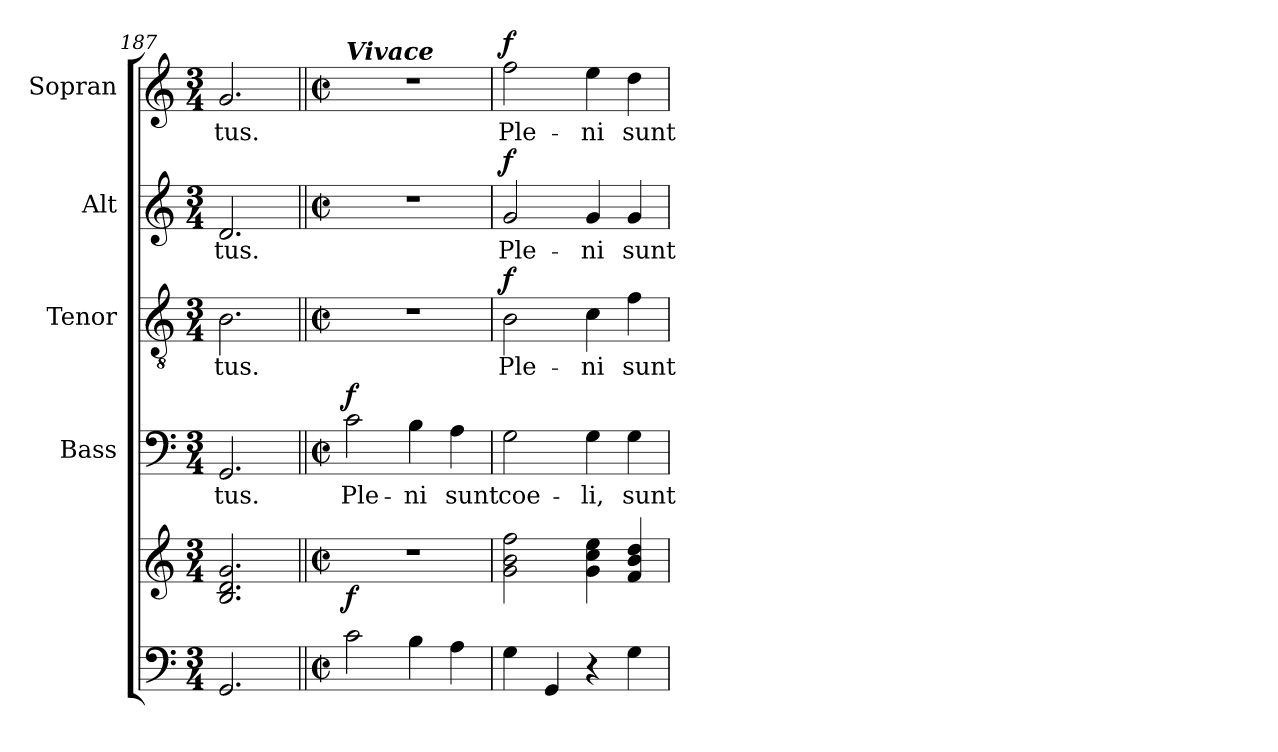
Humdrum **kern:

**kern	**kern	**dynam	**kern	**text	**dynam	**kern	**text	**dynam	**kern	**text	**dynam	**kern	**text	**dynam
*part5	*part5	*part5	*part4	*part4	*part4	*part3	*part3	*part3	*part2	*part2	*part2	*part1	*part1	*part1
*staff6	*staff5	*staff5/6	*staff4	*staff4	*staff4	*staff3	*staff3	*staff3	*staff2	*staff2	*staff2	*staff1	*staff1	*staff1
*	*	*	*I"Bass	*	*	*I"Tenor	*	*	*I"Alt	*	*	*I"Sopran	*	*
*	*	*	*I'B.	*	*	*I'T.	*	*	*I'A.	*	*	*I'S.	*	*
*clefF4	*clefG2	*	*clefF4	*	*	*clefGv2	*	*	*clefG2	*	*	*clefG2	*	*
*k[]	*k[]	*	*k[]	*	*	*k[]	*	*	*k[]	*	*	*k[]	*	*
*C:	*C:	*	*C:	*	*	*C:	*	*	*C:	*	*	*C:	*	*
*M3/4	*M3/4	*	*M3/4	*	*	*M3/4	*	*	*M3/4	*	*	*M3/4	*	*
=187	=187	=187	=187	=187	=187	=187	=187	=187	=187	=187	=187	=187	=187	=187
!	!	!	!	!LO:LY:b	!	!	!LO:LY:b	!	!	!LO:LY:b	!	!	!LO:LY:b	!
2.GG/	2.B/ 2.d/ 2.g/	.	2.GG/	-tus.	.	2.B\	-tus.	.	2.d/	-tus.	.	2.g/	-tus.	.
=188||	=188||	=188||	=188||	=188||	=188||	=188||	=188||	=188||	=188||	=188||	=188||	=188||	=188||	=188||
*M2/2	*M2/2	*	*M2/2	*	*	*M2/2	*	*	*M2/2	*	*	*M2/2	*	*
*met(c|)	*met(c|)	*	*met(c|)	*	*	*met(c|)	*	*	*met(c|)	*	*	*met(c|)	*	*
!	!	!	!	!	!	!	!	!	!	!	!	!LO:TX:a:Bi:t=Vivace	!	!
!	!	!LO:DY:b	!	!LO:LY:b	!LO:DY:a	!	!	!	!	!	!	!	!	!
2c\	1r	f	2c\	Ple-	f	1r	.	.	1r	.	.	1r	.	.
!	!	!	!	!LO:LY:b	!	!	!	!	!	!	!	!	!	!
4B\	.	.	4B\	-ni	.	.	.	.	.	.	.	.	.	.
!	!	!	!	!LO:LY:b	!	!	!	!	!	!	!	!	!	!
4A\	.	.	4A\	sunt	.	.	.	.	.	.	.	.	.	.
=189	=189	=189	=189	=189	=189	=189	=189	=189	=189	=189	=189	=189	=189	=189
!	!	!	!	!LO:LY:b	!	!	!LO:LY:b	!LO:DY:a	!	!LO:LY:b	!LO:DY:a	!	!LO:LY:b	!LO:DY:a
4G\	2g\ 2b\ 2ff\	.	2G\	coe-	.	2B\	Ple-	f	2g/	Ple-	f	2ff\	Ple-	f
4GG/	.	.	.	.	.	.	.	.	.	.	.	.	.	.
!	!	!	!	!LO:LY:b	!	!	!LO:LY:b	!	!	!LO:LY:b	!	!	!LO:LY:b	!
4r	4g\ 4cc\ 4ee\	.	4G\	-li,	.	4c\	-ni	.	4g/	-ni	.	4ee\	-ni	.
!	!	!	!	!LO:LY:b	!	!	!LO:LY:b	!	!	!LO:LY:b	!	!	!LO:LY:b	!
4G\	4f/ 4b/ 4dd/	.	4G\	sunt	.	4f\	sunt	.	4g/	sunt	.	4dd\	sunt	.
=	=	=	=	=	=	=	=	=	=	=	=	=	=	=
*-	*-	*-	*-	*-	*-	*-	*-	*-	*-	*-	*-	*-	*-	*-
